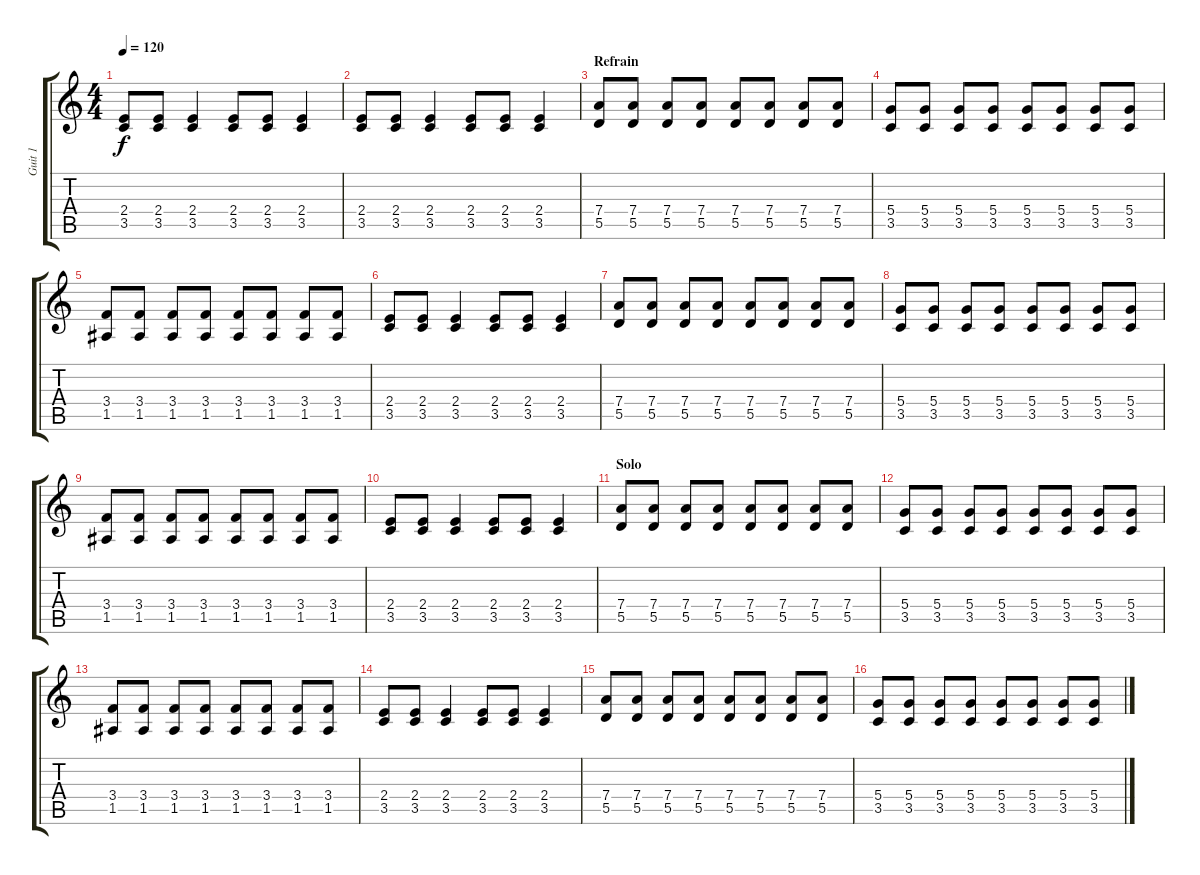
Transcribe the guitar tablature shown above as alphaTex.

\track ("Guit 1" "Guit 1") {instrument electricguitarmuted}
\staff {score tabs}
\tuning (E4 B3 G3 D3 A2 E2) {hide}
\ts (4 4)
\tempo 120
\clef g2
\ks c
(2.4 3.5).8{dy f} (2.4 3.5).8 (2.4 3.5).4 (2.4 3.5).8 (2.4 3.5).8 (2.4 3.5).4 |
(2.4 3.5).8 (2.4 3.5).8 (2.4 3.5).4 (2.4 3.5).8 (2.4 3.5).8 (2.4 3.5).4 |
\section ("" "Refrain")
(7.4 5.5).8 (7.4 5.5).8 (7.4 5.5).8 (7.4 5.5).8 (7.4 5.5).8 (7.4 5.5).8 (7.4 5.5).8 (7.4 5.5).8 |
(5.4 3.5).8 (5.4 3.5).8 (5.4 3.5).8 (5.4 3.5).8 (5.4 3.5).8 (5.4 3.5).8 (5.4 3.5).8 (5.4 3.5).8 |
(3.4 1.5).8 (3.4 1.5).8 (3.4 1.5).8 (3.4 1.5).8 (3.4 1.5).8 (3.4 1.5).8 (3.4 1.5).8 (3.4 1.5).8 |
(2.4 3.5).8 (2.4 3.5).8 (2.4 3.5).4 (2.4 3.5).8 (2.4 3.5).8 (2.4 3.5).4 |
(7.4 5.5).8 (7.4 5.5).8 (7.4 5.5).8 (7.4 5.5).8 (7.4 5.5).8 (7.4 5.5).8 (7.4 5.5).8 (7.4 5.5).8 |
(5.4 3.5).8 (5.4 3.5).8 (5.4 3.5).8 (5.4 3.5).8 (5.4 3.5).8 (5.4 3.5).8 (5.4 3.5).8 (5.4 3.5).8 |
(3.4 1.5).8 (3.4 1.5).8 (3.4 1.5).8 (3.4 1.5).8 (3.4 1.5).8 (3.4 1.5).8 (3.4 1.5).8 (3.4 1.5).8 |
(2.4 3.5).8 (2.4 3.5).8 (2.4 3.5).4 (2.4 3.5).8 (2.4 3.5).8 (2.4 3.5).4 |
\section ("" "Solo")
(7.4 5.5).8 (7.4 5.5).8 (7.4 5.5).8 (7.4 5.5).8 (7.4 5.5).8 (7.4 5.5).8 (7.4 5.5).8 (7.4 5.5).8 |
(5.4 3.5).8 (5.4 3.5).8 (5.4 3.5).8 (5.4 3.5).8 (5.4 3.5).8 (5.4 3.5).8 (5.4 3.5).8 (5.4 3.5).8 |
(3.4 1.5).8 (3.4 1.5).8 (3.4 1.5).8 (3.4 1.5).8 (3.4 1.5).8 (3.4 1.5).8 (3.4 1.5).8 (3.4 1.5).8 |
(2.4 3.5).8 (2.4 3.5).8 (2.4 3.5).4 (2.4 3.5).8 (2.4 3.5).8 (2.4 3.5).4 |
(7.4 5.5).8 (7.4 5.5).8 (7.4 5.5).8 (7.4 5.5).8 (7.4 5.5).8 (7.4 5.5).8 (7.4 5.5).8 (7.4 5.5).8 |
(5.4 3.5).8 (5.4 3.5).8 (5.4 3.5).8 (5.4 3.5).8 (5.4 3.5).8 (5.4 3.5).8 (5.4 3.5).8 (5.4 3.5).8
